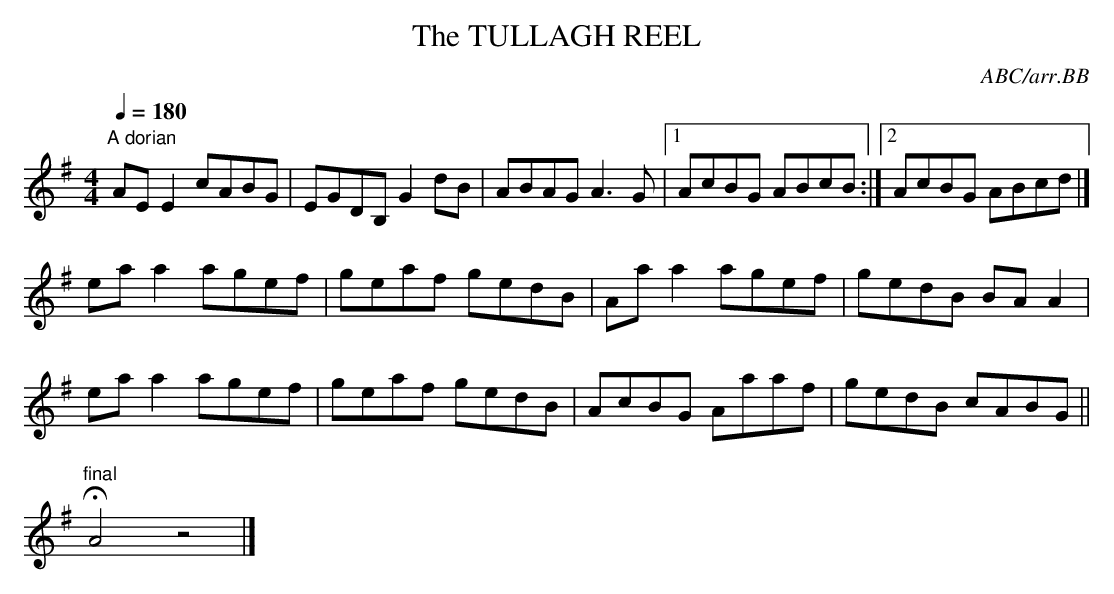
X:1
T:TULLAGH REEL, The
C:ABC/arr.BB
Q:1/4=180
2 and 3 are an octave lower in the source.
L:1/8
M:4/4
K:G
"A dorian"
AEE2 cABG|EGDB, G2dB|ABAG A3G|1 AcBG ABcB :|\
[2 AcBG ABcd |]
eaa2 agef|geaf gedB|Aaa2 agef|gedB BA A2 |
eaa2 agef|geaf gedB|AcBG Aaaf|gedB cABG ||
"final"HA4z4|]
